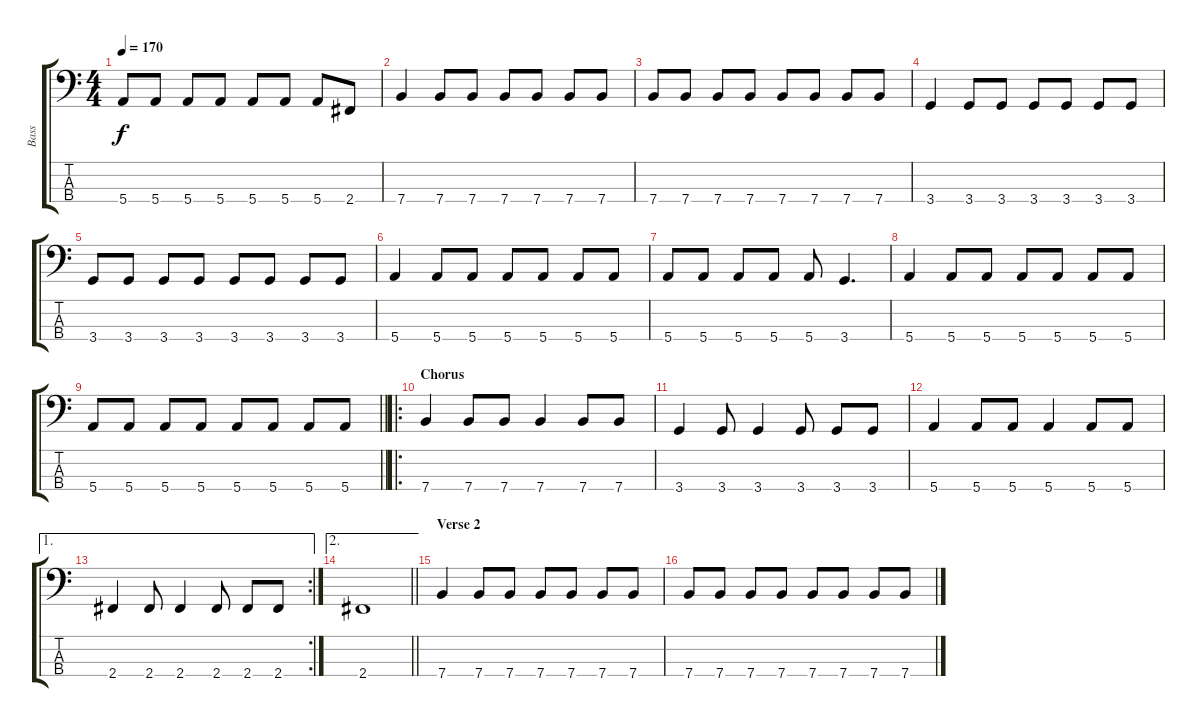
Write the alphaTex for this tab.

\track ("Bass" "Bass") {instrument electricbasspick}
\staff {score tabs}
\tuning (G2 D2 A1 E1) {hide}
\ts (4 4)
\tempo 170
\clef f4
\ks c
5.4.8{dy f} 5.4.8 5.4.8 5.4.8 5.4.8 5.4.8 5.4.8 2.4.8 |
7.4.4 7.4.8 7.4.8 7.4.8 7.4.8 7.4.8 7.4.8 |
7.4.8 7.4.8 7.4.8 7.4.8 7.4.8 7.4.8 7.4.8 7.4.8 |
3.4.4 3.4.8 3.4.8 3.4.8 3.4.8 3.4.8 3.4.8 |
3.4.8 3.4.8 3.4.8 3.4.8 3.4.8 3.4.8 3.4.8 3.4.8 |
5.4.4 5.4.8 5.4.8 5.4.8 5.4.8 5.4.8 5.4.8 |
5.4.8 5.4.8 5.4.8 5.4.8 5.4.8 3.4.4{d} |
5.4.4 5.4.8 5.4.8 5.4.8 5.4.8 5.4.8 5.4.8 |
\barLineRight lightlight
5.4.8 5.4.8 5.4.8 5.4.8 5.4.8 5.4.8 5.4.8 5.4.8 |
\ro
\section ("" "Chorus")
7.4.4 7.4.8 7.4.8 7.4.4 7.4.8 7.4.8 |
3.4.4 3.4.8 3.4.4 3.4.8 3.4.8 3.4.8 |
5.4.4 5.4.8 5.4.8 5.4.4 5.4.8 5.4.8 |
\ae 1
\rc 2
2.4.4 2.4.8 2.4.4 2.4.8 2.4.8 2.4.8 |
\ae 2
\barLineRight lightlight
2.4.1 |
\section ("" "Verse 2")
7.4.4 7.4.8 7.4.8 7.4.8 7.4.8 7.4.8 7.4.8 |
7.4.8 7.4.8 7.4.8 7.4.8 7.4.8 7.4.8 7.4.8 7.4.8
